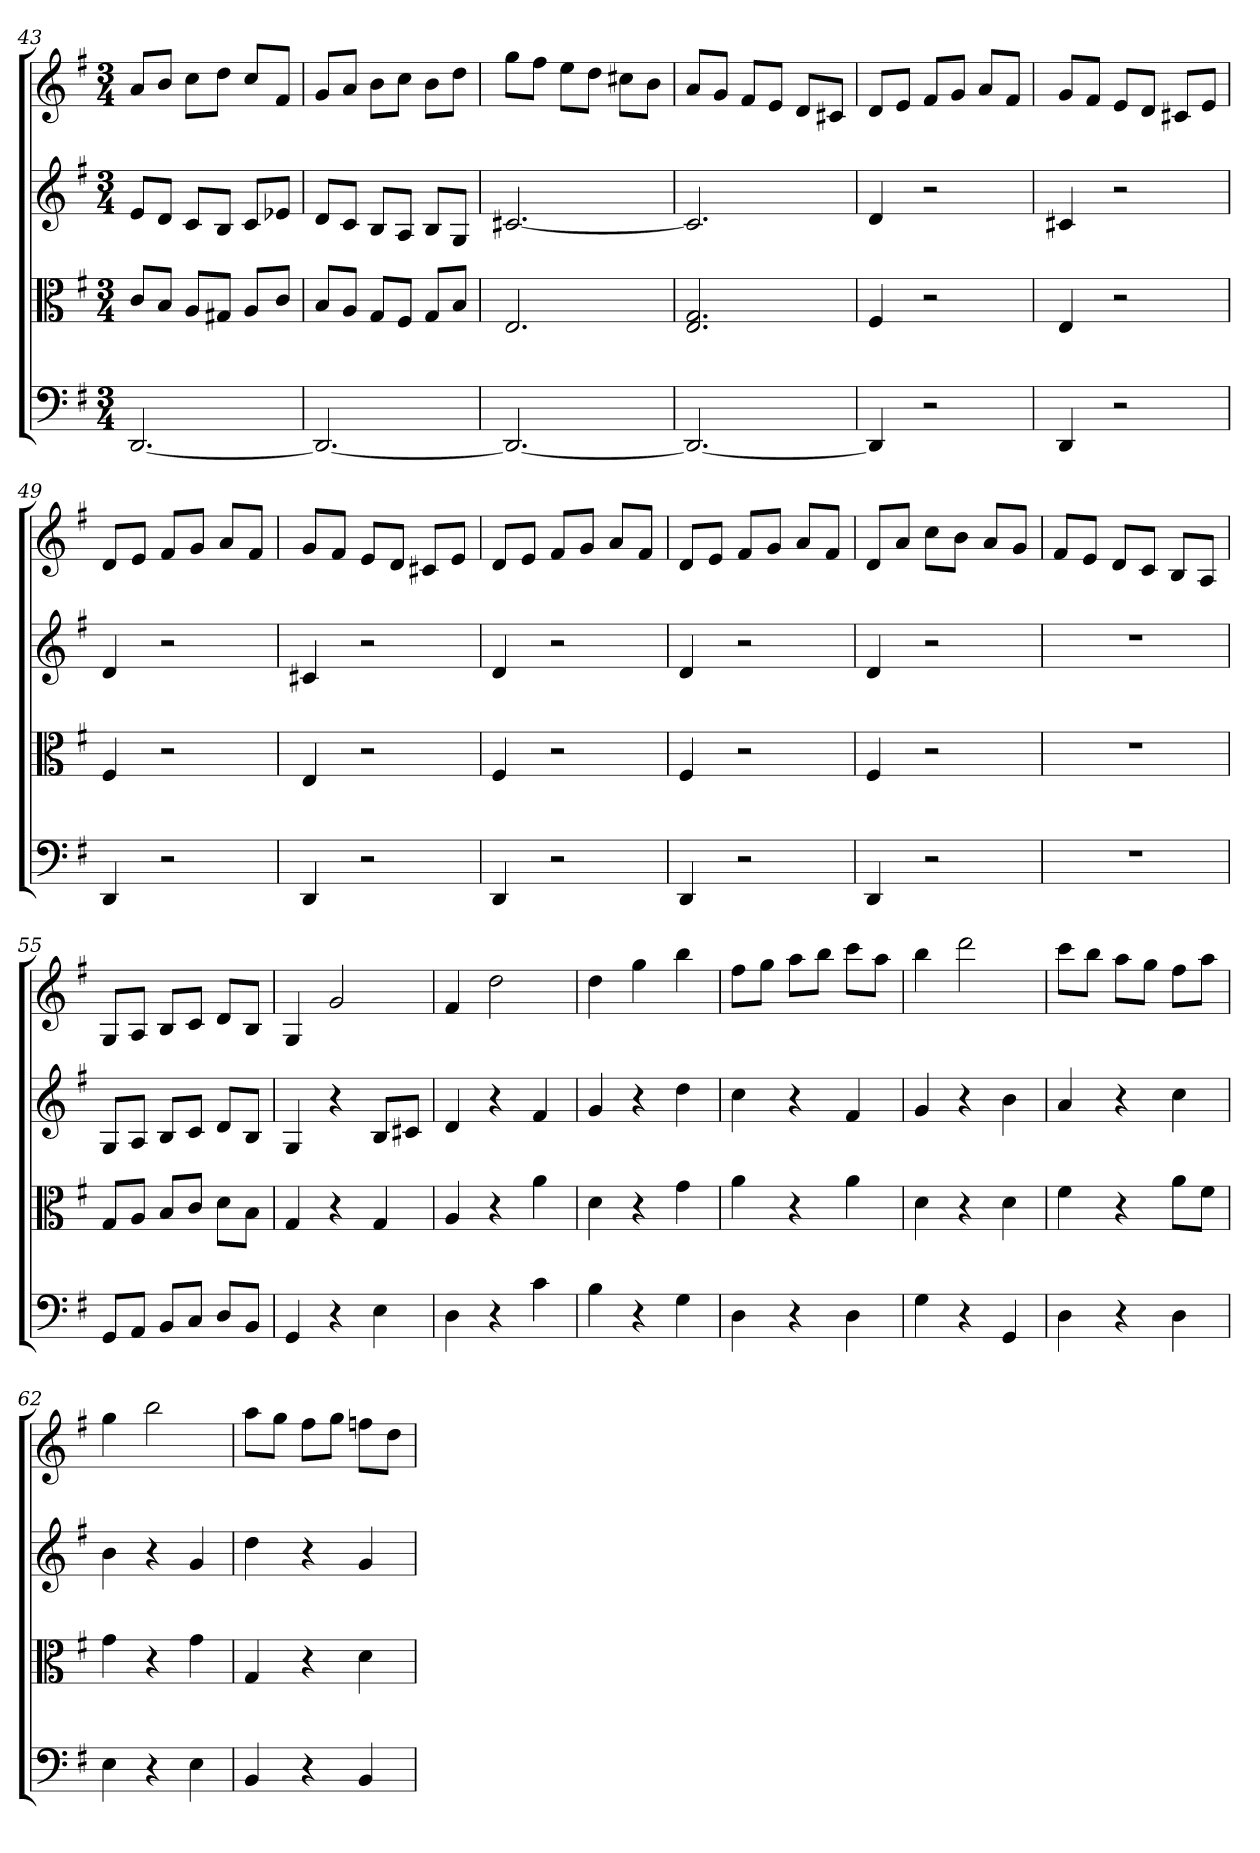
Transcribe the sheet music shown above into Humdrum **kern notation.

**kern	**kern	**kern	**kern
*part4	*part3	*part2	*part1
*staff4	*staff3	*staff2	*staff1
*clefF4	*clefC3	*	*
*k[f#]	*k[f#]	*k[f#]	*k[f#]
*G:	*G:	*G:	*G:
*M3/4	*M3/4	*M3/4	*M3/4
=43	=43	=43	=43
[2.DD	8c/L	8eL	8aL
.	8B/J	8dJ	8bJ
.	8A/L	8cL	8ccL
.	8G#X/J	8BJ	8ddJ
.	8A/L	8cL	8ccL
.	8c/J	8e-XJ	8f#J
=44	=44	=44	=44
2.DD_	8B/L	8dL	8gL
.	8A/J	8cJ	8aJ
.	8G/L	8BL	8bL
.	8F#/J	8AJ	8ccJ
.	8G/L	8BL	8bL
.	8B/J	8GJ	8ddJ
=45	=45	=45	=45
2.DD_	2.E	[2.c#X	8ggL
.	.	.	8ff#J
.	.	.	8eeL
.	.	.	8ddJ
.	.	.	8cc#XL
.	.	.	8bJ
=46	=46	=46	=46
2.DD_	2.E 2.G	2.c#]	8aL
.	.	.	8gJ
.	.	.	8f#L
.	.	.	8eJ
.	.	.	8dL
.	.	.	8c#XJ
=47	=47	=47	=47
4DD]	4F#	4d	8dL
.	.	.	8eJ
2r	2r	2r	8f#L
.	.	.	8gJ
.	.	.	8aL
.	.	.	8f#J
=48	=48	=48	=48
4DD	4E	4c#X	8gL
.	.	.	8f#J
2r	2r	2r	8eL
.	.	.	8dJ
.	.	.	8c#XL
.	.	.	8eJ
=49	=49	=49	=49
4DD	4F#	4d	8dL
.	.	.	8eJ
2r	2r	2r	8f#L
.	.	.	8gJ
.	.	.	8aL
.	.	.	8f#J
=50	=50	=50	=50
4DD	4E	4c#X	8gL
.	.	.	8f#J
2r	2r	2r	8eL
.	.	.	8dJ
.	.	.	8c#XL
.	.	.	8eJ
=51	=51	=51	=51
4DD	4F#	4d	8dL
.	.	.	8eJ
2r	2r	2r	8f#L
.	.	.	8gJ
.	.	.	8aL
.	.	.	8f#J
=52	=52	=52	=52
4DD	4F#	4d	8dL
.	.	.	8eJ
2r	2r	2r	8f#L
.	.	.	8gJ
.	.	.	8aL
.	.	.	8f#J
=53	=53	=53	=53
4DD	4F#	4d	8dL
.	.	.	8aJ
2r	2r	2r	8ccL
.	.	.	8bJ
.	.	.	8aL
.	.	.	8gJ
=54	=54	=54	=54
2.r	2.r	2.r	8f#L
.	.	.	8eJ
.	.	.	8dL
.	.	.	8cJ
.	.	.	8BL
.	.	.	8AJ
=55	=55	=55	=55
8GG/L	8G/L	8GL	8GL
8AA/J	8A/J	8AJ	8AJ
8BB/L	8B/L	8BL	8BL
8C/J	8c/J	8cJ	8cJ
8D/L	8d\L	8dL	8dL
8BB/J	8B\J	8BJ	8BJ
=56	=56	=56	=56
4GG	4G	4G	4G
4r	4r	4r	2g
4E	4G	8BL	.
.	.	8c#XJ	.
=57	=57	=57	=57
4D	4A	4d	4f#
4r	4r	4r	2dd
4c	4a	4f#	.
=58	=58	=58	=58
4B	4d	4g	4dd
4r	4r	4r	4gg
4G	4g	4dd	4bb
=59	=59	=59	=59
4D	4a	4cc	8ff#L
.	.	.	8ggJ
4r	4r	4r	8aaL
.	.	.	8bbJ
4D	4a	4f#	8cccL
.	.	.	8aaJ
=60	=60	=60	=60
4G	4d	4g	4bb
4r	4r	4r	2ddd
4GG	4d	4b	.
=61	=61	=61	=61
4D	4f#	4a	8cccL
.	.	.	8bbJ
4r	4r	4r	8aaL
.	.	.	8ggJ
4D	8a\L	4cc	8ff#L
.	8f#\J	.	8aaJ
=62	=62	=62	=62
4E	4g	4b	4gg
4r	4r	4r	2bb
4E	4g	4g	.
=63	=63	=63	=63
4BB	4G	4dd	8aaL
.	.	.	8ggJ
4r	4r	4r	8ff#L
.	.	.	8ggJ
4BB	4d	4g	8ffnL
.	.	.	8ddJ
=	=	=	=
*-	*-	*-	*-
